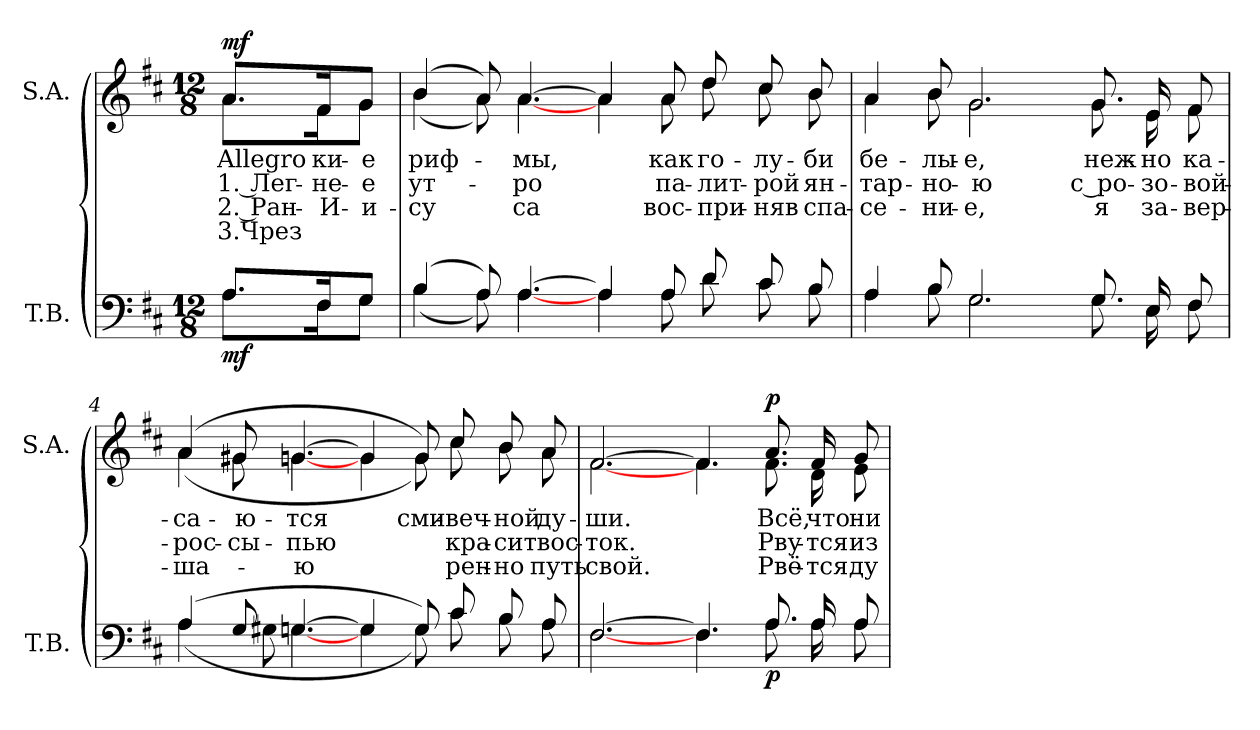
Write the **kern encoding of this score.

**kern	**dynam	**kern	**text	**text	**text	**text	**dynam
*part2	*part2	*part1	*part1	*part1	*part1	*part1	*part1
*staff2	*staff2	*staff1	*staff1	*staff1	*staff1	*staff1	*staff1
*I"T.B.	*	*I"S.A.	*	*	*	*	*
*I'T.B.	*	*I'S.A.	*	*	*	*	*
!!LO:PB:g=z
*clefF4	*	*clefG2	*	*	*	*	*
*k[f#c#]	*	*k[f#c#]	*	*	*	*	*
*D:	*	*D:	*	*	*	*	*
*M12/8	*	*M12/8	*	*	*	*	*
=1	=1	=1	=1	=1	=1	=1	=1
*^	*	*^	*	*	*	*	*
!	!	!	!	!	!LO:LY:a:color=#000000	!LO:LY:b:color=#000000	!LO:LY:b:color=#000000	!LO:LY:b:color=#000000	!
8.Ai/L	8.Ai\L	mf	8.ai/L	8.ai\L	Allegro	1. Лег-	2. Ран-	3.Чрез	mf
!	!	!	!	!	!LO:LY:b:color=#000000	!LO:LY:b:color=#000000	!LO:LY:b:color=#000000	!	!
16F#i/k	16F#i\k	.	16f#i/k	16f#i\k	ки-	не-	И-	.	.
!	!	!	!	!	!LO:LY:b:color=#000000	!LO:LY:b:color=#000000	!LO:LY:b:color=#000000	!	!
8Gi/J	8Gi\J	.	8gi/J	8gi\J	-е	е	и-	.	.
!!LO:LB:g=z	!!
=2	=2	=2	=2	=2	=2	=2	=2	=2	=2
!	!	!	!	!	!LO:LY:b:color=#000000	!LO:LY:b:color=#000000	!LO:LY:b:color=#000000	!	!
(4Bi/	(4Bi\	.	(4bi/	(4bi\	-риф-	-ут-	-су	.	.
8Ai/)	8Ai\)	.	8ai/)	8ai\)	.	.	.	.	.
!	!	!	!	!	!LO:LY:b:color=#000000	!LO:LY:b:color=#000000	!LO:LY:b:color=#000000	!	!
[>4.Ai/	[<4.Ai\	.	[>4.ai/	[<4.ai\	мы,	ро	са	.	.
4Ai/]	4Ai\	.	4ai/]	4ai\	.	.	.	.	.
!	!	!	!	!	!LO:LY:b:color=#000000	!LO:LY:b:color=#000000	!LO:LY:b:color=#000000	!	!
8Ai/	8Ai\	.	8ai/	8ai\	как	па-	вос-	.	.
!	!	!	!	!	!LO:LY:b:color=#000000	!LO:LY:b:color=#000000	!LO:LY:b:color=#000000	!	!
8di/	8di\	.	8ddi/	8ddi\	-го-	-лит-	-при-	.	.
!	!	!	!	!	!LO:LY:b:color=#000000	!LO:LY:b:color=#000000	!LO:LY:b:color=#000000	!	!
8c#i/	8c#i\	.	8cc#i/	8cc#i\	-лу-	-рой	няв	.	.
!	!	!	!	!	!LO:LY:b:color=#000000	!LO:LY:b:color=#000000	!LO:LY:b:color=#000000	!	!
8Bi/	8Bi\	.	8bi/	8bi\	би	ян-	спа-	.	.
=3	=3	=3	=3	=3	=3	=3	=3	=3	=3
!	!	!	!	!	!LO:LY:b:color=#000000	!LO:LY:b:color=#000000	!LO:LY:b:color=#000000	!	!
4Ai/	4Ai\	.	4ai/	4ai\	-бе-	-тар-	-се-	.	.
!	!	!	!	!	!LO:LY:b:color=#000000	!LO:LY:b:color=#000000	!LO:LY:b:color=#000000	!	!
8Bi/	8Bi\	.	8bi/	8bi\	-лы-	-но-	-ни-	.	.
!	!	!	!	!	!LO:LY:b:color=#000000	!LO:LY:b:color=#000000	!LO:LY:b:color=#000000	!	!
2.Gi/	2.Gi\	.	2.gi/	2.gi\	-е,	ю	е,	.	.
!	!	!	!	!	!LO:LY:b:color=#000000	!LO:LY:b:color=#000000	!LO:LY:b:color=#000000	!	!
8.Gi/	8.Gi\	.	8.gi/	8.gi\	неж-	с ро-	я	.	.
!	!	!	!	!	!LO:LY:b:color=#000000	!LO:LY:b:color=#000000	!LO:LY:b:color=#000000	!	!
16Ei/	16Ei\	.	16ei/	16ei\	но	зо-	за-	.	.
!	!	!	!	!	!LO:LY:b:color=#000000	!LO:LY:b:color=#000000	!LO:LY:b:color=#000000	!	!
8F#i/	8F#i\	.	8f#i/	8f#i\	-ка-	-вой-	-вер-	.	.
=4	=4	=4	=4	=4	=4	=4	=4	=4	=4
!	!	!	!	!	!LO:LY:b:color=#000000	!LO:LY:b:color=#000000	!LO:LY:b:color=#000000	!	!
(4Ai/	(4Ai\	.	(4ai/	(4ai\	-са-	-рос-	-ша-	.	.
!	!	!	!	!	!LO:LY:b:color=#000000	!LO:LY:b:color=#000000	!	!	!
8Gi/	8G#Xi\	.	8g#Xi/	8g#i\	-ю-	-сы-	.	.	.
!	!	!	!	!	!LO:LY:b:color=#000000	!LO:LY:b:color=#000000	!LO:LY:b:color=#000000	!	!
[>4.Gni/	[<4.Gni\	.	[>4.gni/	[<4.gni\	-тся	пью	ю	.	.
4Gi/]	4Gi\	.	4gi/]	4gi\	.	.	.	.	.
!	!	!	!	!	!LO:LY:b:color=#000000	!	!	!	!
8Gi/)	8Gi\)	.	8gi/)	8gi\)	сми-	.	.	.	.
!	!	!	!	!	!LO:LY:b:color=#000000	!LO:LY:b:color=#000000	!LO:LY:b:color=#000000	!	!
8c#i/	8c#i\	.	8cc#i/	8cc#i\	-веч-	-кра-	-рен-	.	.
!	!	!	!	!	!LO:LY:b:color=#000000	!LO:LY:b:color=#000000	!LO:LY:b:color=#000000	!	!
8Bi/	8Bi\	.	8bi/	8bi\	-ной	сит	но	.	.
!	!	!	!	!	!LO:LY:b:color=#000000	!LO:LY:b:color=#000000	!LO:LY:b:color=#000000	!	!
8Ai/	8Ai\	.	8ai/	8ai\	ду-	вос-	путь	.	.
!!LO:LB:g=z	!!
=5	=5	=5	=5	=5	=5	=5	=5	=5	=5
!	!	!	!	!	!LO:LY:b:color=#000000	!LO:LY:b:color=#000000	!LO:LY:b:color=#000000	!	!
[>2.F#i/	[<2.F#i\	.	[>2.f#i/	[<2.f#i\	ши.	ток.	свой.	.	.
4.F#i/]	4.F#i\	.	4.f#i/]	4.f#i\	.	.	.	.	.
!	!	!	!	!	!LO:LY:b:color=#000000	!LO:LY:b:color=#000000	!LO:LY:b:color=#000000	!	!
8.Ai/	8.Ai\	p	8.ai/	8.f#i\	Всё,	Рву-	Рвё-	.	p
!	!	!	!	!	!LO:LY:b:color=#000000	!LO:LY:b:color=#000000	!LO:LY:b:color=#000000	!	!
16Ai/	16Ai\	.	16f#i/	16di\	-что	тся	тся	.	.
!	!	!	!	!	!LO:LY:b:color=#000000	!LO:LY:b:color=#000000	!LO:LY:b:color=#000000	!	!
8Ai/	8Ai\	.	8gi/	8ei\	ни	из	ду-	.	.
*v	*v	*	*	*	*	*	*	*	*
*	*	*v	*v	*	*	*	*	*
=	=	=	=	=	=	=	=
*-	*-	*-	*-	*-	*-	*-	*-
